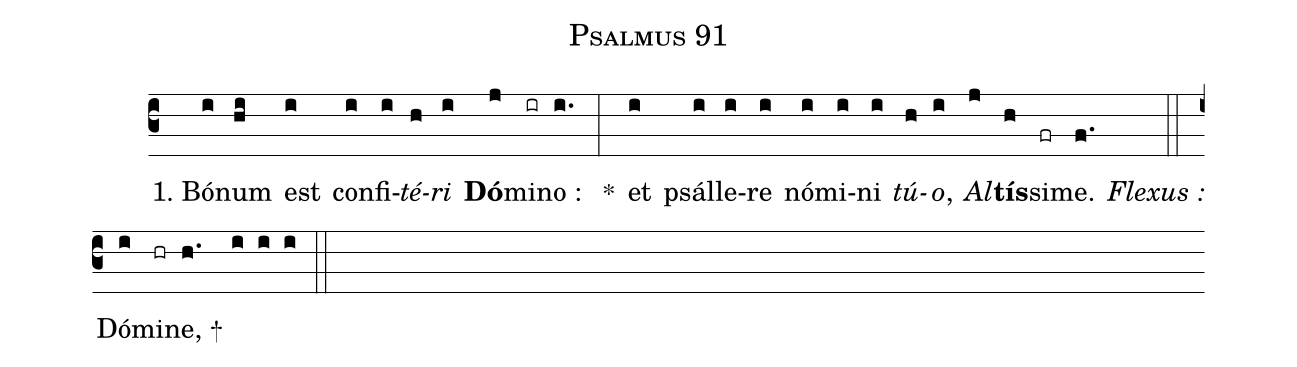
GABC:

name:Psalmus 91;
%%
(c3)
~1.~B{ó}(i)num(hi) est(i) con(i)fi(i)<i>té</i>(h)<i>ri</i>(i)
<b>Dó</b>(j)mi(ir)no~:(i.) ~*(:) et(i) psál(i)le(i)re(i)
nó(i)mi(i)ni(i) <i>tú</i>(h)<i>o</i>,(i)
<i>Al</i>(j)<b>tís</b>(h)si(fr)me.(f. )
<i>Fl</i>{<i>e</i>}<i>xus~:</i>(::) Dó(i)mi(hr)ne,~<sp>+</sp>(h.  i i i) (::)

% vim: se enc=utf8 fenc=utf8 digraph syn=gabc:
